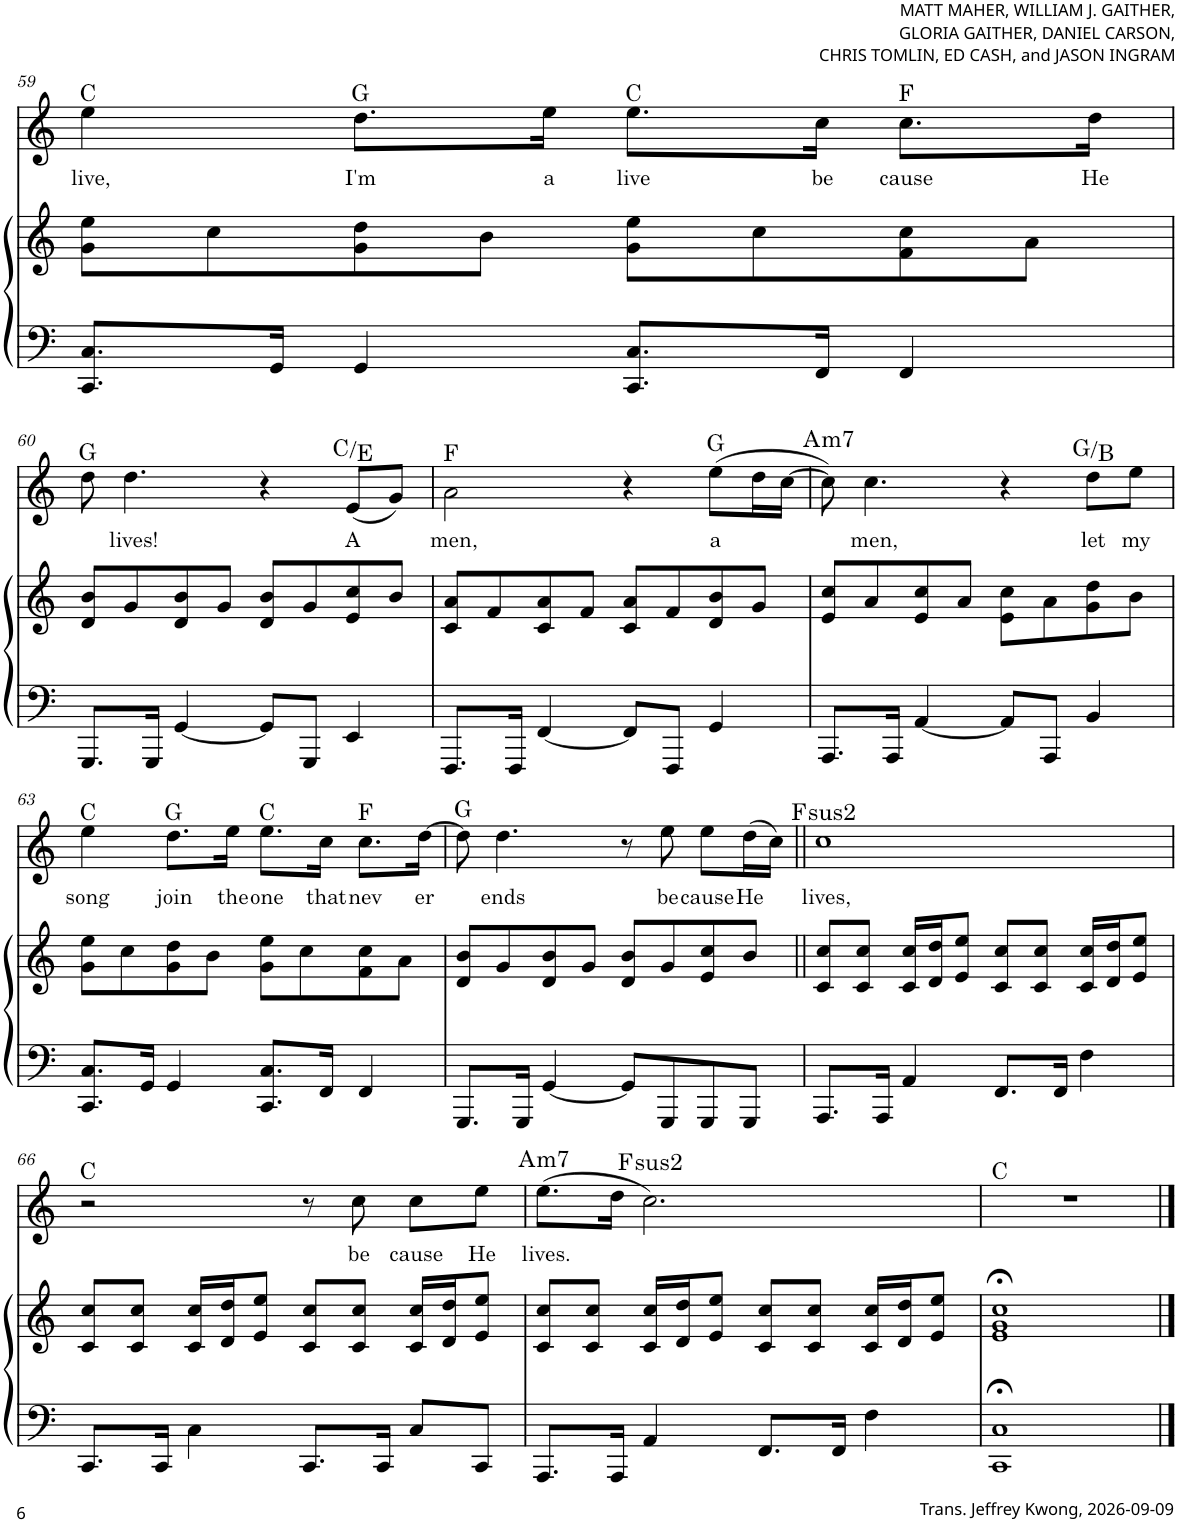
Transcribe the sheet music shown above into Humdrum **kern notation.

**kern	**kern	**kern	**text	**harte
*part2	*part2	*part1	*part1	*part1
*staff3	*staff2	*staff1	*staff1	*
!!LO:PB:g=z
*clefF4	*clefG2	*clefG2	*	*
*k[]	*k[]	*k[]	*	*
*M4/4	*M4/4	*M4/4	*	*
=59	=59	=59	=59	=59
!	!	!	!LO:LY:b	!
8.CC/ 8.C/L	8g\ 8ee\L	4ee\	live,	C:maj
.	8cc\	.	.	.
16GG/Jk	.	.	.	.
!	!	!	!LO:LY:b	!
4GG/	8g\ 8dd\	8.dd\L	I'm	G:maj
.	8b\J	.	.	.
!	!	!	!LO:LY:b	!
.	.	16ee\Jk	a	.
!	!	!	!LO:LY:b	!
8.CC/ 8.C/L	8g\ 8ee\L	8.ee\L	live	C:maj
.	8cc\	.	.	.
!	!	!	!LO:LY:b	!
16FF/Jk	.	16cc\Jk	be	.
!	!	!	!LO:LY:b	!
4FF/	8f\ 8cc\	8.cc\L	cause	F:maj
.	8a\J	.	.	.
!	!	!	!LO:LY:b	!
.	.	16dd\Jk	He	.
!!LO:LB:g=z
=60	=60	=60	=60	=60
8.GGG/L	8d/ 8b/L	8dd\	.	G:maj
!	!	!	!LO:LY:b	!
.	8g/	4.dd\	lives!	.
16GGG/Jk	.	.	.	.
[4GG/	8d/ 8b/	.	.	.
.	8g/J	.	.	.
8GG/L]	8d/ 8b/L	4r	.	.
8GGG/J	8g/	.	.	.
!	!	!	!LO:LY:b	!
4EE/	8e/ 8cc/	(8e/L	A	C:maj/3
.	8b/J	8g/J)	.	.
=61	=61	=61	=61	=61
!	!	!	!LO:LY:b	!
8.FFF/L	8c/ 8a/L	2a\	men,	F:maj
.	8f/	.	.	.
16FFF/Jk	.	.	.	.
[4FF/	8c/ 8a/	.	.	.
.	8f/J	.	.	.
8FF/L]	8c/ 8a/L	4r	.	.
8FFF/J	8f/	.	.	.
!	!	!	!LO:LY:b	!
4GG/	8d/ 8b/	(8ee\L	a	G:maj
.	8g/J	16dd\L	.	.
.	.	[16cc\JJ	.	.
=62	=62	=62	=62	=62
!	!	!	!	!LO:H:kt=m7
8.AAA/L	8e/ 8cc/L	8cc\])	.	A:min7
!	!	!	!LO:LY:b	!
.	8a/	4.cc\	men,	.
16AAA/Jk	.	.	.	.
[4AA/	8e/ 8cc/	.	.	.
.	8a/J	.	.	.
8AA/L]	8e\ 8cc\L	4r	.	.
8AAA/J	8a\	.	.	.
!	!	!	!LO:LY:b	!
4BB/	8g\ 8dd\	8dd\L	let	G:maj/3
!	!	!	!LO:LY:b	!
.	8b\J	8ee\J	my	.
!!LO:LB:g=z
=63	=63	=63	=63	=63
!	!	!	!LO:LY:b	!
8.CC/ 8.C/L	8g\ 8ee\L	4ee\	song	C:maj
.	8cc\	.	.	.
16GG/Jk	.	.	.	.
!	!	!	!LO:LY:b	!
4GG/	8g\ 8dd\	8.dd\L	join	G:maj
.	8b\J	.	.	.
!	!	!	!LO:LY:b	!
.	.	16ee\Jk	the	.
!	!	!	!LO:LY:b	!
8.CC/ 8.C/L	8g\ 8ee\L	8.ee\L	one	C:maj
.	8cc\	.	.	.
!	!	!	!LO:LY:b	!
16FF/Jk	.	16cc\Jk	that	.
!	!	!	!LO:LY:b	!
4FF/	8f\ 8cc\	8.cc\L	nev	F:maj
.	8a\J	.	.	.
!	!	!	!LO:LY:b	!
.	.	[16dd\Jk	er	.
=64	=64	=64	=64	=64
8.GGG/L	8d/ 8b/L	8dd\]	.	G:maj
!	!	!	!LO:LY:b	!
.	8g/	4.dd\	ends	.
16GGG/Jk	.	.	.	.
[4GG/	8d/ 8b/	.	.	.
.	8g/J	.	.	.
8GG/L]	8d/ 8b/L	8r	.	.
!	!	!	!LO:LY:b	!
8GGG/	8g/	8ee\	be	.
!	!	!	!LO:LY:b	!
8GGG/	8e/ 8cc/	8ee\L	cause	.
!	!	!	!LO:LY:b	!
8GGG/J	8b/J	(16dd\L	He	.
.	.	16cc\JJ)	.	.
=65||	=65||	=65||	=65||	=65||
!	!	!	!LO:LY:b	!LO:H:kt=2
8.AAA/L	8c/ 8cc/L	1cc	lives,	F:(1,2,5)
.	8c/ 8cc/J	.	.	.
16AAA/Jk	.	.	.	.
4AA/	16c/ 16cc/LL	.	.	.
.	16d/ 16dd/J	.	.	.
.	8e/ 8ee/J	.	.	.
8.FF/L	8c/ 8cc/L	.	.	.
.	8c/ 8cc/J	.	.	.
16FF/Jk	.	.	.	.
4F\	16c/ 16cc/LL	.	.	.
.	16d/ 16dd/J	.	.	.
.	8e/ 8ee/J	.	.	.
!!LO:LB:g=z
=66	=66	=66	=66	=66
8.CC/L	8c/ 8cc/L	2r	.	C:maj
.	8c/ 8cc/J	.	.	.
16CC/Jk	.	.	.	.
4C\	16c/ 16cc/LL	.	.	.
.	16d/ 16dd/J	.	.	.
.	8e/ 8ee/J	.	.	.
8.CC/L	8c/ 8cc/L	8r	.	.
!	!	!	!LO:LY:b	!
.	8c/ 8cc/J	8cc\	be	.
16CC/Jk	.	.	.	.
!	!	!	!LO:LY:b	!
8C/L	16c/ 16cc/LL	8cc\L	cause	.
.	16d/ 16dd/J	.	.	.
!	!	!	!LO:LY:b	!
8CC/J	8e/ 8ee/J	8ee\J	He	.
=67	=67	=67	=67	=67
!	!	!	!LO:LY:b	!LO:H:kt=m7
8.AAA/L	8c/ 8cc/L	(8.ee\L	lives.	A:min7
.	8c/ 8cc/J	.	.	.
16AAA/Jk	.	16dd\Jk	.	.
!	!	!	!	!LO:H:kt=2
4AA/	16c/ 16cc/LL	2.cc\)	.	F:(1,2,5)
.	16d/ 16dd/J	.	.	.
.	8e/ 8ee/J	.	.	.
8.FF/L	8c/ 8cc/L	.	.	.
.	8c/ 8cc/J	.	.	.
16FF/Jk	.	.	.	.
4F\	16c/ 16cc/LL	.	.	.
.	16d/ 16dd/J	.	.	.
.	8e/ 8ee/J	.	.	.
=68	=68	=68	=68	=68
1CC;< 1C;<	1e;< 1g;< 1cc;<	1r	.	C:maj
==	==	==	==	==
*-	*-	*-	*-	*-
